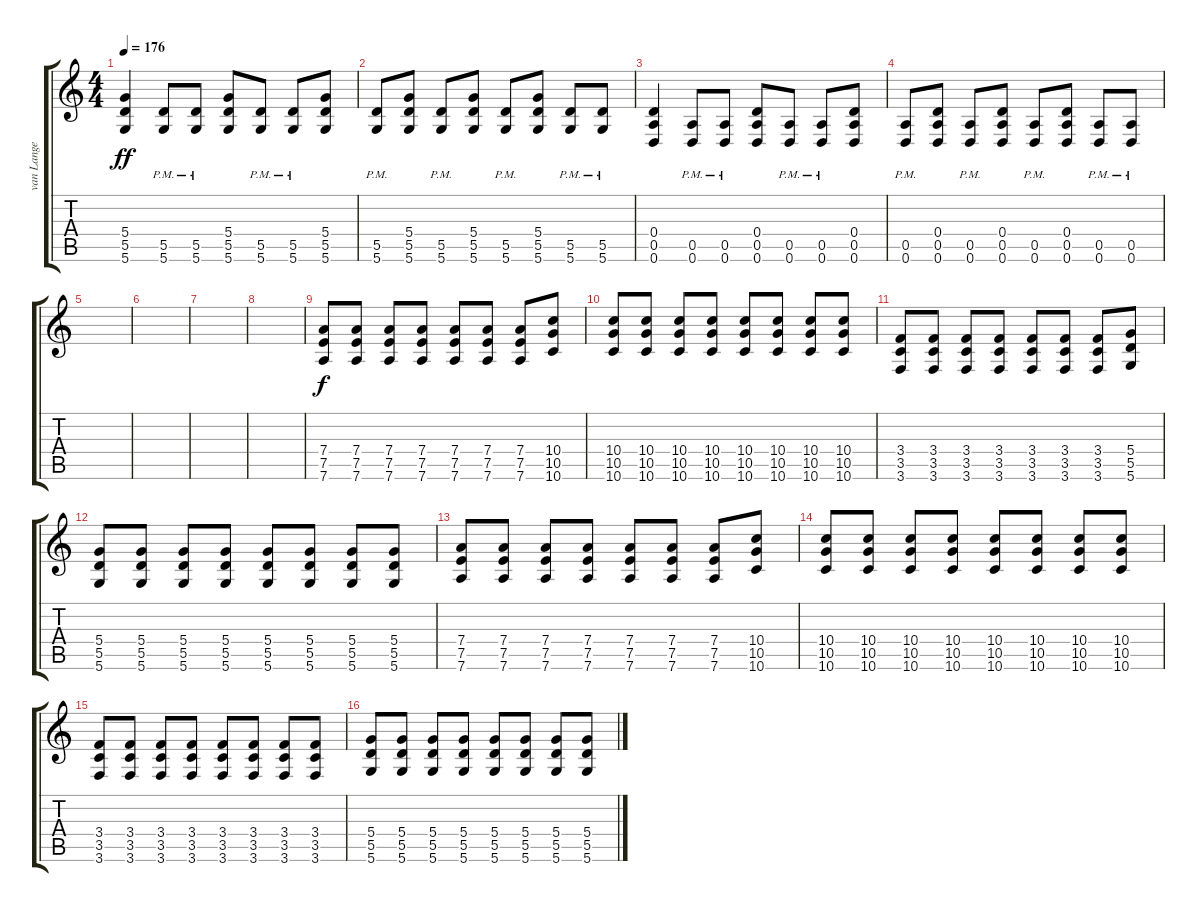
\track ("van Lange (Gitarre)" "van Lange ") {instrument distortionguitar}
\staff {score tabs}
\tuning (E4 B3 G3 D3 A2 D2) {hide}
\ts (4 4)
\tempo 176
\clef g2
\ks c
(5.4 5.5 5.6).4{dy ff} (5.5{pm} 5.6{pm}).8 (5.5{pm} 5.6{pm}).8 (5.4 5.5 5.6).8 (5.5{pm} 5.6{pm}).8 (5.5{pm} 5.6{pm}).8 (5.4 5.5 5.6).8 |
(5.5{pm} 5.6{pm}).8 (5.4 5.5 5.6).8 (5.5{pm} 5.6{pm}).8 (5.4 5.5 5.6).8 (5.5{pm} 5.6{pm}).8 (5.4 5.5 5.6).8 (5.5{pm} 5.6{pm}).8 (5.5{pm} 5.6{pm}).8 |
(0.4 0.5 0.6).4 (0.5{pm} 0.6{pm}).8 (0.5{pm} 0.6{pm}).8 (0.4 0.5 0.6).8 (0.5{pm} 0.6{pm}).8 (0.5{pm} 0.6{pm}).8 (0.4 0.5 0.6).8 |
(0.5{pm} 0.6{pm}).8 (0.4 0.5 0.6).8 (0.5{pm} 0.6{pm}).8 (0.4 0.5 0.6).8 (0.5{pm} 0.6{pm}).8 (0.4 0.5 0.6).8 (0.5{pm} 0.6{pm}).8 (0.5{pm} 0.6{pm}).8 |
|
|
|
|
(7.4 7.5 7.6).8{dy f} (7.4 7.5 7.6).8 (7.4 7.5 7.6).8 (7.4 7.5 7.6).8 (7.4 7.5 7.6).8 (7.4 7.5 7.6).8 (7.4 7.5 7.6).8 (10.4 10.5 10.6).8 |
(10.4 10.5 10.6).8 (10.4 10.5 10.6).8 (10.4 10.5 10.6).8 (10.4 10.5 10.6).8 (10.4 10.5 10.6).8 (10.4 10.5 10.6).8 (10.4 10.5 10.6).8 (10.4 10.5 10.6).8 |
(3.4 3.5 3.6).8 (3.4 3.5 3.6).8 (3.4 3.5 3.6).8 (3.4 3.5 3.6).8 (3.4 3.5 3.6).8 (3.4 3.5 3.6).8 (3.4 3.5 3.6).8 (5.4 5.5 5.6).8 |
(5.4 5.5 5.6).8 (5.4 5.5 5.6).8 (5.4 5.5 5.6).8 (5.4 5.5 5.6).8 (5.4 5.5 5.6).8 (5.4 5.5 5.6).8 (5.4 5.5 5.6).8 (5.4 5.5 5.6).8 |
(7.4 7.5 7.6).8 (7.4 7.5 7.6).8 (7.4 7.5 7.6).8 (7.4 7.5 7.6).8 (7.4 7.5 7.6).8 (7.4 7.5 7.6).8 (7.4 7.5 7.6).8 (10.4 10.5 10.6).8 |
(10.4 10.5 10.6).8 (10.4 10.5 10.6).8 (10.4 10.5 10.6).8 (10.4 10.5 10.6).8 (10.4 10.5 10.6).8 (10.4 10.5 10.6).8 (10.4 10.5 10.6).8 (10.4 10.5 10.6).8 |
(3.4 3.5 3.6).8 (3.4 3.5 3.6).8 (3.4 3.5 3.6).8 (3.4 3.5 3.6).8 (3.4 3.5 3.6).8 (3.4 3.5 3.6).8 (3.4 3.5 3.6).8 (3.4 3.5 3.6).8 |
(5.4 5.5 5.6).8 (5.4 5.5 5.6).8 (5.4 5.5 5.6).8 (5.4 5.5 5.6).8 (5.4 5.5 5.6).8 (5.4 5.5 5.6).8 (5.4 5.5 5.6).8 (5.4 5.5 5.6).8
